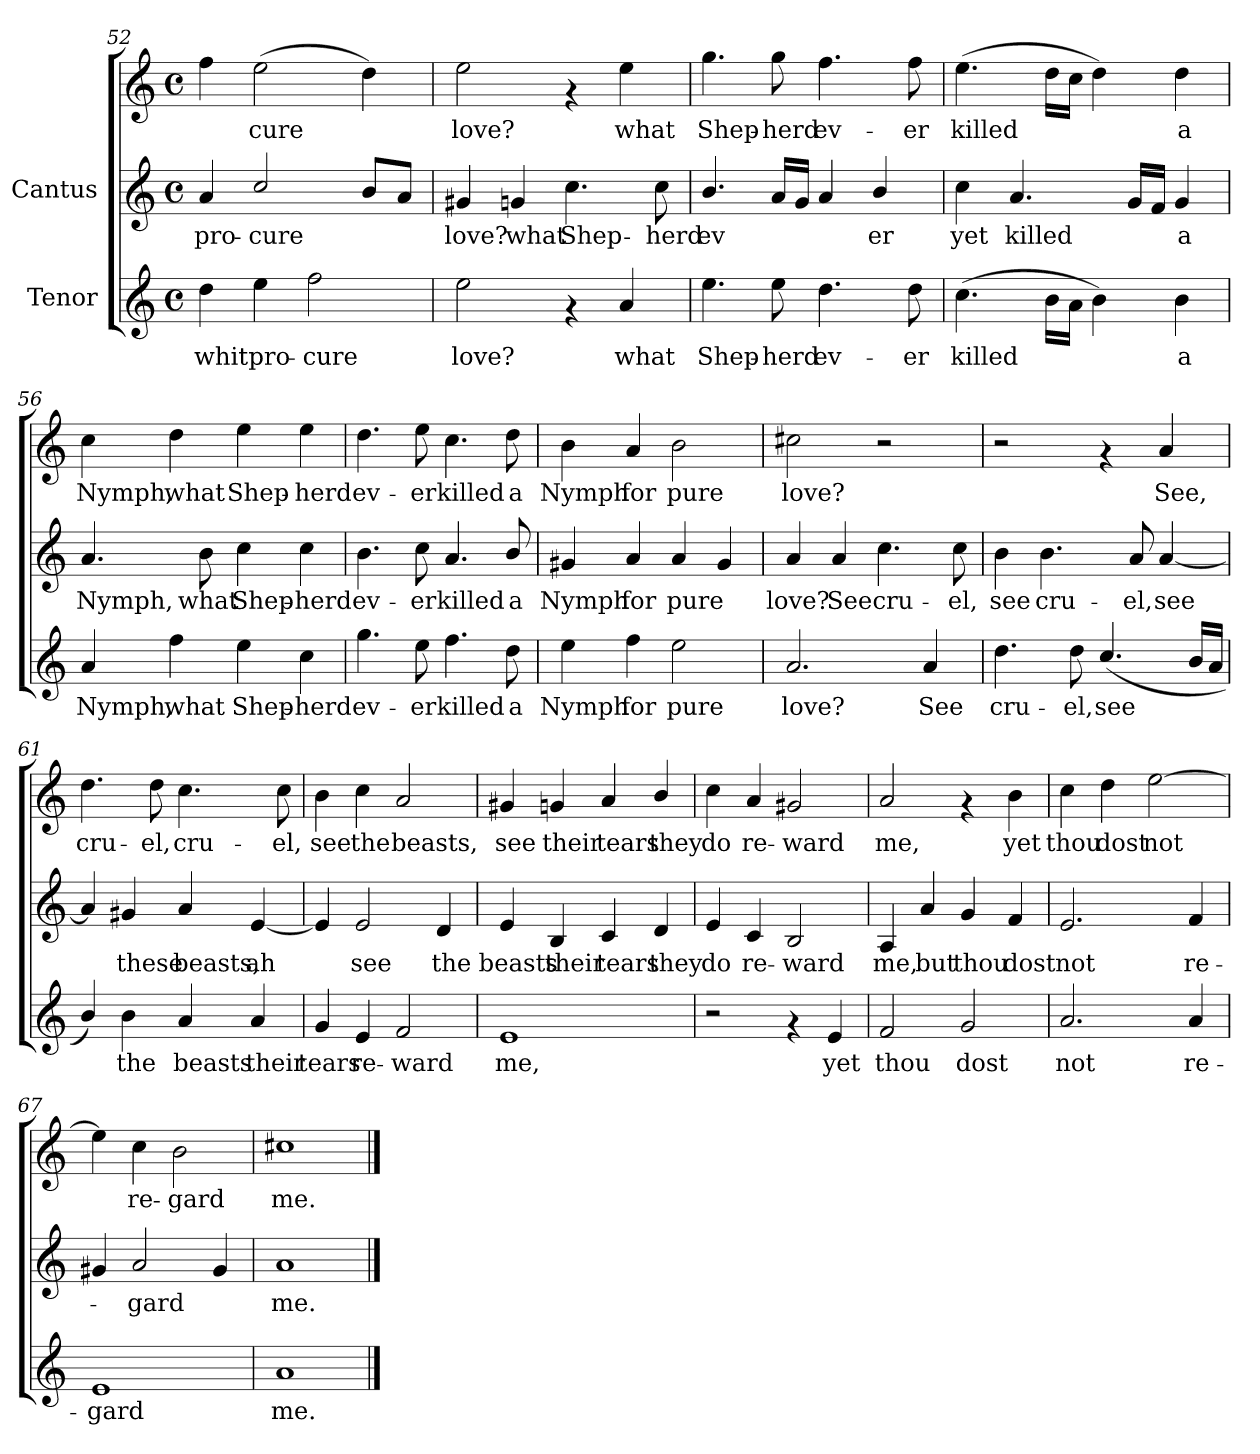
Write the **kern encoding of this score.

**kern	**text	**kern	**text	**kern	**text
*part2	*part2	*part1	*part1	*part1	*part1
*staff3	*staff3	*staff2	*staff2	*staff1	*staff1
*I"Tenor	*	*I"Cantus	*	*	*
!!LO:PB:g=z
*clefG2	*	*clefG2	*	*clefG2	*
*M4/4	*	*M4/4	*	*M4/4	*
*met(c)	*	*met(c)	*	*met(c)	*
=52	=52	=52	=52	=52	=52
!	!LO:LY:b:cj	!	!LO:LY:b:cj	!	!LO:LY:b:cj
4dd\	whit	4a/	pro-	4ff\	.
!	!LO:LY:b:cj	!	!LO:LY:b:cj	!	!LO:LY:b:cj
4ee\	pro-	2cc/	-cure	(>2ee\	cure
!	!LO:LY:b:cj	!	!	!	!
2ff\	-cure	.	.	.	.
!	!	!	!LO:LY:b:cj	!	!LO:LY:b:cj
.	.	8b/L	.	4dd\)	.
!	!	!	!LO:LY:b:cj	!	!
.	.	8a/J	.	.	.
=53	=53	=53	=53	=53	=53
!	!LO:LY:b:cj	!	!LO:LY:b:cj	!	!LO:LY:b:cj
2ee\	love?	4g#X/	love?	2ee\	love?
!	!	!	!LO:LY:b:cj	!	!
.	.	4gn/	what	.	.
!	!	!	!LO:LY:b:cj	!	!
4rf	.	4.cc\	Shep-	4rf	.
!	!LO:LY:b:cj	!	!	!	!LO:LY:b:cj
4a/	what	.	.	4ee\	what
!	!	!	!LO:LY:b:cj	!	!
.	.	8cc\	-herd	.	.
=54	=54	=54	=54	=54	=54
!	!LO:LY:b:cj	!	!LO:LY:b:cj	!	!LO:LY:b:cj
4.ee\	Shep-	4.b/	ev-	4.gg\	Shep-
!	!LO:LY:b:cj	!	!LO:LY:b:cj	!	!LO:LY:b:cj
8ee\	-herd	16a/L	-	8gg\	-herd
!	!	!	!LO:LY:b:cj	!	!
.	.	16g/J	.	.	.
!	!LO:LY:b:cj	!	!LO:LY:b:cj	!	!LO:LY:b:cj
4.dd\	ev-	4a/	.	4.ff\	ev-
!	!	!	!LO:LY:b:cj	!	!
.	.	4b/	er	.	.
!	!LO:LY:b:cj	!	!	!	!LO:LY:b:cj
8dd\	-er	.	.	8ff\	-er
=55	=55	=55	=55	=55	=55
!	!LO:LY:b:cj	!	!LO:LY:b:cj	!	!LO:LY:b:cj
(>4.cc\	killed	4cc\	yet	(>4.ee\	killed
!	!	!	!LO:LY:b:cj	!	!
.	.	4.a/	killed	.	.
!	!LO:LY:b:cj	!	!	!	!LO:LY:b:cj
16b\L	.	.	.	16dd\L	.
!	!LO:LY:b:cj	!	!	!	!LO:LY:b:cj
16a\J	.	.	.	16cc\J	.
!	!LO:LY:b:cj	!	!	!	!LO:LY:b:cj
4b\)	.	.	.	4dd\)	.
!	!	!	!LO:LY:b:cj	!	!
.	.	16g/L	.	.	.
!	!	!	!LO:LY:b:cj	!	!
.	.	16f/J	.	.	.
!	!LO:LY:b:cj	!	!LO:LY:b:cj	!	!LO:LY:b:cj
4b\	a	4g/	a	4dd\	a
!!LO:LB:g=z
=56	=56	=56	=56	=56	=56
!	!LO:LY:b:cj	!	!LO:LY:b:cj	!	!LO:LY:b:cj
4a/	Nymph,	4.a/	Nymph,	4cc\	Nymph,
!	!LO:LY:b:cj	!	!	!	!LO:LY:b:cj
4ff\	what	.	.	4dd\	what
!	!	!	!LO:LY:b:cj	!	!
.	.	8b\	what	.	.
!	!LO:LY:b:cj	!	!LO:LY:b:cj	!	!LO:LY:b:cj
4ee\	Shep-	4cc\	Shep-	4ee\	Shep-
!	!LO:LY:b:cj	!	!LO:LY:b:cj	!	!LO:LY:b:cj
4cc\	-herd	4cc\	-herd	4ee\	-herd
=57	=57	=57	=57	=57	=57
!	!LO:LY:b:cj	!	!LO:LY:b:cj	!	!LO:LY:b:cj
4.gg\	ev-	4.b\	ev-	4.dd\	ev-
!	!LO:LY:b:cj	!	!LO:LY:b:cj	!	!LO:LY:b:cj
8ee\	-er	8cc\	-er	8ee\	-er
!	!LO:LY:b:cj	!	!LO:LY:b:cj	!	!LO:LY:b:cj
4.ff\	killed	4.a/	killed	4.cc\	killed
!	!LO:LY:b:cj	!	!LO:LY:b:cj	!	!LO:LY:b:cj
8dd\	a	8b/	a	8dd\	a
=58	=58	=58	=58	=58	=58
!	!LO:LY:b:cj	!	!LO:LY:b:cj	!	!LO:LY:b:cj
4ee\	Nymph	4g#X/	Nymph	4b\	Nymph
!	!LO:LY:b:cj	!	!LO:LY:b:cj	!	!LO:LY:b:cj
4ff\	for	4a/	for	4a/	for
!	!LO:LY:b:cj	!	!LO:LY:b:cj	!	!LO:LY:b:cj
2ee\	pure	4a/	pure	2b\	pure
!	!	!	!LO:LY:b:cj	!	!
.	.	4g#/	.	.	.
=59	=59	=59	=59	=59	=59
!	!LO:LY:b:cj	!	!LO:LY:b:cj	!	!LO:LY:b:cj
2.a/	love?	4a/	love?	2cc#X\	love?
!	!	!	!LO:LY:b:cj	!	!
.	.	4a/	See	.	.
!	!	!	!LO:LY:b:cj	!	!
.	.	4.cc\	cru-	2r	.
!	!LO:LY:b:cj	!	!	!	!
4a/	See	.	.	.	.
!	!	!	!LO:LY:b:cj	!	!
.	.	8cc\	-el,	.	.
!!LO:LB:g=z
=60	=60	=60	=60	=60	=60
!	!LO:LY:b:cj	!	!LO:LY:b:cj	!	!
4.dd\	cru-	4b\	see	2r	.
!	!	!	!LO:LY:b:cj	!	!
.	.	4.b\	cru-	.	.
!	!LO:LY:b:cj	!	!	!	!
8dd\	-el,	.	.	.	.
!	!LO:LY:b:cj	!	!	!	!
(<4.cc/	see	.	.	4rf	.
!	!	!	!LO:LY:b:cj	!	!
.	.	8a/	-el,	.	.
!	!	!	!LO:LY:b:cj	!	!LO:LY:b:cj
.	.	[<4a/	see	4a/	See,
!	!LO:LY:b:cj	!	!	!	!
16b/L	.	.	.	.	.
!	!LO:LY:b:cj	!	!	!	!
16a/J	.	.	.	.	.
=61	=61	=61	=61	=61	=61
!	!LO:LY:b:cj	!	!LO:LY:b:cj	!	!LO:LY:b:cj
4b/)	.	4a/]	.	4.dd\	cru-
!	!LO:LY:b:cj	!	!LO:LY:b:cj	!	!
4b\	the	4g#X/	these	.	.
!	!	!	!	!	!LO:LY:b:cj
.	.	.	.	8dd\	-el,
!	!LO:LY:b:cj	!	!LO:LY:b:cj	!	!LO:LY:b:cj
4a/	beasts	4a/	beasts,	4.cc\	cru-
!	!LO:LY:b:cj	!	!LO:LY:b:cj	!	!
4a/	their	[<4e/	ah	.	.
!	!	!	!	!	!LO:LY:b:cj
.	.	.	.	8cc\	-el,
=62	=62	=62	=62	=62	=62
!	!LO:LY:b:cj	!	!LO:LY:b:cj	!	!LO:LY:b:cj
4g/	tears	4e/]	.	4b\	see
!	!LO:LY:b:cj	!	!LO:LY:b:cj	!	!LO:LY:b:cj
4e/	re-	2e/	see	4cc\	the
!	!LO:LY:b:cj	!	!	!	!LO:LY:b:cj
2f/	-ward	.	.	2a/	beasts,
!	!	!	!LO:LY:b:cj	!	!
.	.	4d/	the	.	.
=63	=63	=63	=63	=63	=63
!	!LO:LY:b:cj	!	!LO:LY:b:cj	!	!LO:LY:b:cj
1e	me,	4e/	beasts	4g#X/	see
!	!	!	!LO:LY:b:cj	!	!LO:LY:b:cj
.	.	4B/	their	4gn/	their
!	!	!	!LO:LY:b:cj	!	!LO:LY:b:cj
.	.	4c/	tears	4a/	tears
!	!	!	!LO:LY:b:cj	!	!LO:LY:b:cj
.	.	4d/	they	4b/	they
!!LO:LB:g=z
=64	=64	=64	=64	=64	=64
!	!	!	!LO:LY:b:cj	!	!LO:LY:b:cj
2r	.	4e/	do	4cc\	do
!	!	!	!LO:LY:b:cj	!	!LO:LY:b:cj
.	.	4c/	re-	4a/	re-
!	!	!	!LO:LY:b:cj	!	!LO:LY:b:cj
4rf	.	2B/	-ward	2g#X/	-ward
!	!LO:LY:b:cj	!	!	!	!
4e/	yet	.	.	.	.
=65	=65	=65	=65	=65	=65
!	!LO:LY:b:cj	!	!LO:LY:b:cj	!	!LO:LY:b:cj
2f/	thou	4A/	me,	2a/	me,
!	!	!	!LO:LY:b:cj	!	!
.	.	4a/	but	.	.
!	!LO:LY:b:cj	!	!LO:LY:b:cj	!	!
2g/	dost	4g/	thou	4rf	.
!	!	!	!LO:LY:b:cj	!	!LO:LY:b:cj
.	.	4f/	dost	4b\	yet
=66	=66	=66	=66	=66	=66
!	!LO:LY:b:cj	!	!LO:LY:b:cj	!	!LO:LY:b:cj
2.a/	not	2.e/	not	4cc\	thou
!	!	!	!	!	!LO:LY:b:cj
.	.	.	.	4dd\	dost
!	!	!	!	!	!LO:LY:b:cj
.	.	.	.	[>2ee\	not
!	!LO:LY:b:cj	!	!LO:LY:b:cj	!	!
4a/	re-	4f/	re-	.	.
=67	=67	=67	=67	=67	=67
!	!LO:LY:b:cj	!	!LO:LY:b:cj	!	!LO:LY:b:cj
1e	-gard	4g#X/	.	4ee\]	-
!	!	!	!LO:LY:b:cj	!	!LO:LY:b:cj
.	.	2a/	gard	4cc\	re-
!	!	!	!	!	!LO:LY:b:cj
.	.	.	.	2b\	-gard
!	!	!	!LO:LY:b:cj	!	!
.	.	4g#/	.	.	.
=68	=68	=68	=68	=68	=68
!	!LO:LY:b:cj	!	!LO:LY:b:cj	!	!LO:LY:b:cj
1a	me.	1a	me.	1cc#X	me.
==	==	==	==	==	==
*-	*-	*-	*-	*-	*-
